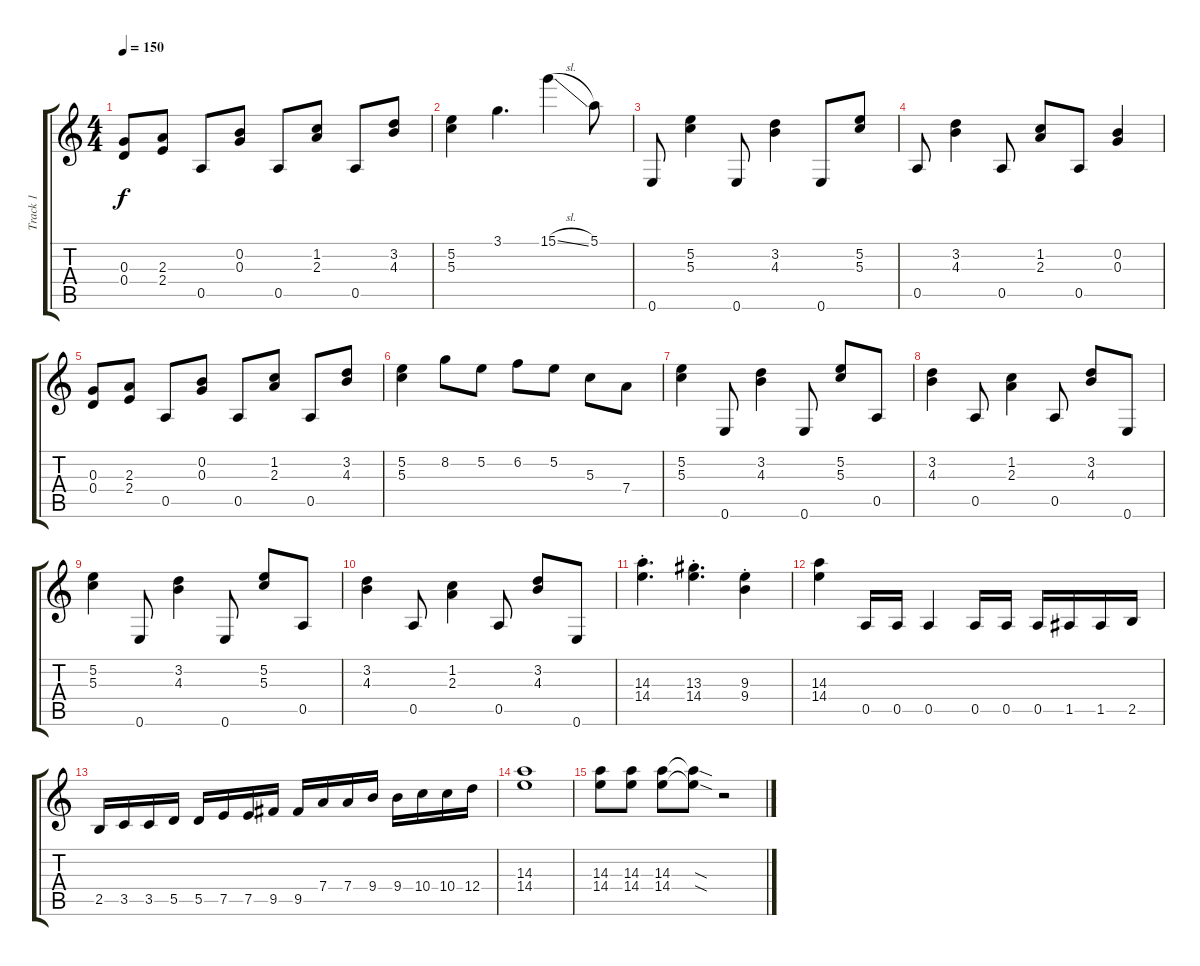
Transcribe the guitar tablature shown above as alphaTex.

\track ("Track 1" "Track 1") {instrument acousticguitarsteel}
\staff {score tabs}
\tuning (E4 B3 G3 D3 A2 E2) {hide}
\ts (4 4)
\tempo 150
\clef g2
\ks c
(0.3 0.4).8{dy f} (2.3 2.4).8 0.5.8 (0.2 0.3).8 0.5.8 (1.2 2.3).8 0.5.8 (3.2 4.3).8 |
(5.2 5.3).4 3.1.4{d} 15.1{sl}.4 5.1.8 |
0.6.8 (5.2 5.3).4 0.6.8 (3.2 4.3).4 0.6.8 (5.2 5.3).8 |
0.5.8 (3.2 4.3).4 0.5.8 (1.2 2.3).8 0.5.8 (0.2 0.3).4 |
(0.3 0.4).8 (2.3 2.4).8 0.5.8 (0.2 0.3).8 0.5.8 (1.2 2.3).8 0.5.8 (3.2 4.3).8 |
(5.2 5.3).4 8.2.8 5.2.8 6.2.8 5.2.8 5.3.8 7.4.8 |
(5.2 5.3).4 0.6.8 (3.2 4.3).4 0.6.8 (5.2 5.3).8 0.5.8 |
(3.2 4.3).4 0.5.8 (1.2 2.3).4 0.5.8 (3.2 4.3).8 0.6.8 |
(5.2 5.3).4 0.6.8 (3.2 4.3).4 0.6.8 (5.2 5.3).8 0.5.8 |
(3.2 4.3).4 0.5.8 (1.2 2.3).4 0.5.8 (3.2 4.3).8 0.6.8 |
(14.3{st} 14.4).4{d} (13.3{st} 14.4).4{d} (9.3 9.4{st}).4 |
(14.3 14.4).4 0.5.16 0.5.16 0.5.4 0.5.16 0.5.16 0.5.16 1.5.16 1.5.16 2.5.16 |
2.5.16 3.5.16 3.5.16 5.5.16 5.5.16 7.5.16 7.5.16 9.5.16 9.5.16 7.4.16 7.4.16 9.4.16 9.4.16 10.4.16 10.4.16 12.4.16 |
(14.3 14.4).1 |
(14.3 14.4).8 (14.3 14.4).8 (14.3 14.4).8 (14.3{sod t} 14.4{sod t}).8 r.2
